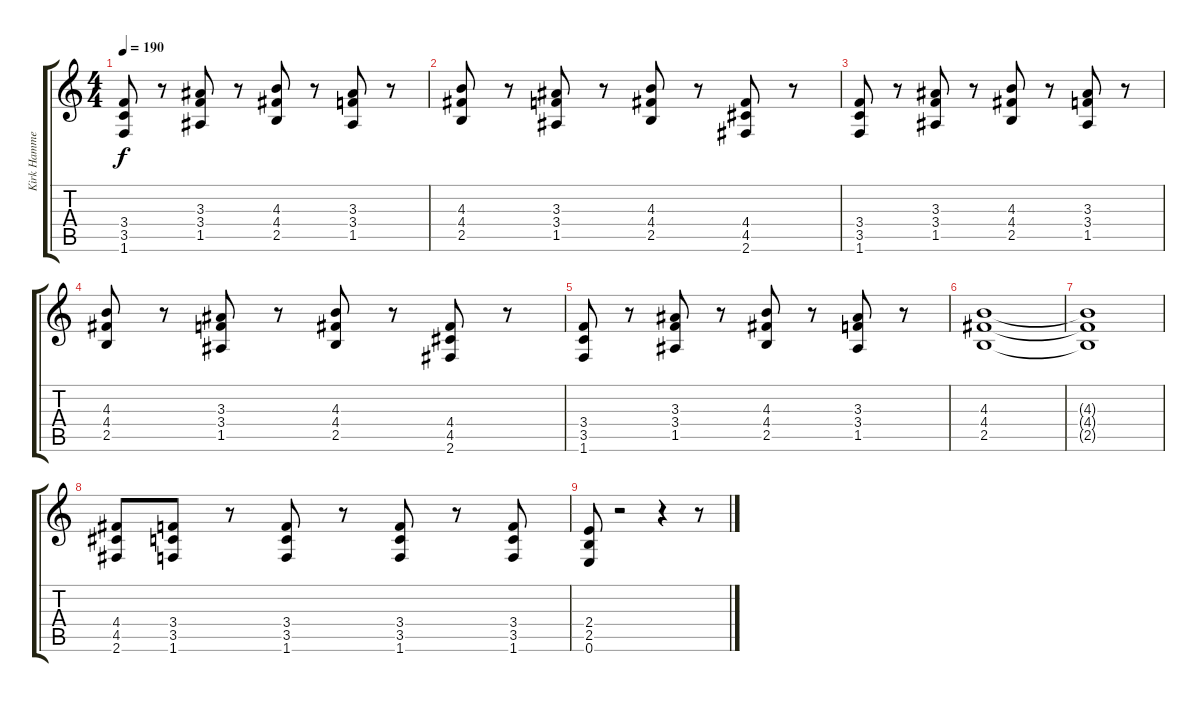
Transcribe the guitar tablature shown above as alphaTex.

\track ("Kirk Hammett" "Kirk Hamme") {instrument overdrivenguitar}
\staff {score tabs}
\tuning (E4 B3 G3 D3 A2 E2) {hide}
\ts (4 4)
\tempo 190
\clef g2
\ks c
(3.4 3.5 1.6).8{dy f} r.8 (3.3 3.4 1.5).8 r.8 (4.3 4.4 2.5).8 r.8 (3.3 3.4 1.5).8 r.8 |
(4.3 4.4 2.5).8 r.8 (3.3 3.4 1.5).8 r.8 (4.3 4.4 2.5).8 r.8 (4.4 4.5 2.6).8 r.8 |
(3.4 3.5 1.6).8 r.8 (3.3 3.4 1.5).8 r.8 (4.3 4.4 2.5).8 r.8 (3.3 3.4 1.5).8 r.8 |
(4.3 4.4 2.5).8 r.8 (3.3 3.4 1.5).8 r.8 (4.3 4.4 2.5).8 r.8 (4.4 4.5 2.6).8 r.8 |
(3.4 3.5 1.6).8 r.8 (3.3 3.4 1.5).8 r.8 (4.3 4.4 2.5).8 r.8 (3.3 3.4 1.5).8 r.8 |
(4.3 4.4 2.5).1 |
(4.3{t} 4.4{t} 2.5{t}).1 |
(4.4 4.5 2.6).8 (3.4 3.5 1.6).8 r.8 (3.4 3.5 1.6).8 r.8 (3.4 3.5 1.6).8 r.8 (3.4 3.5 1.6).8 |
(2.4 2.5 0.6).8 r.2 r.4 r.8
